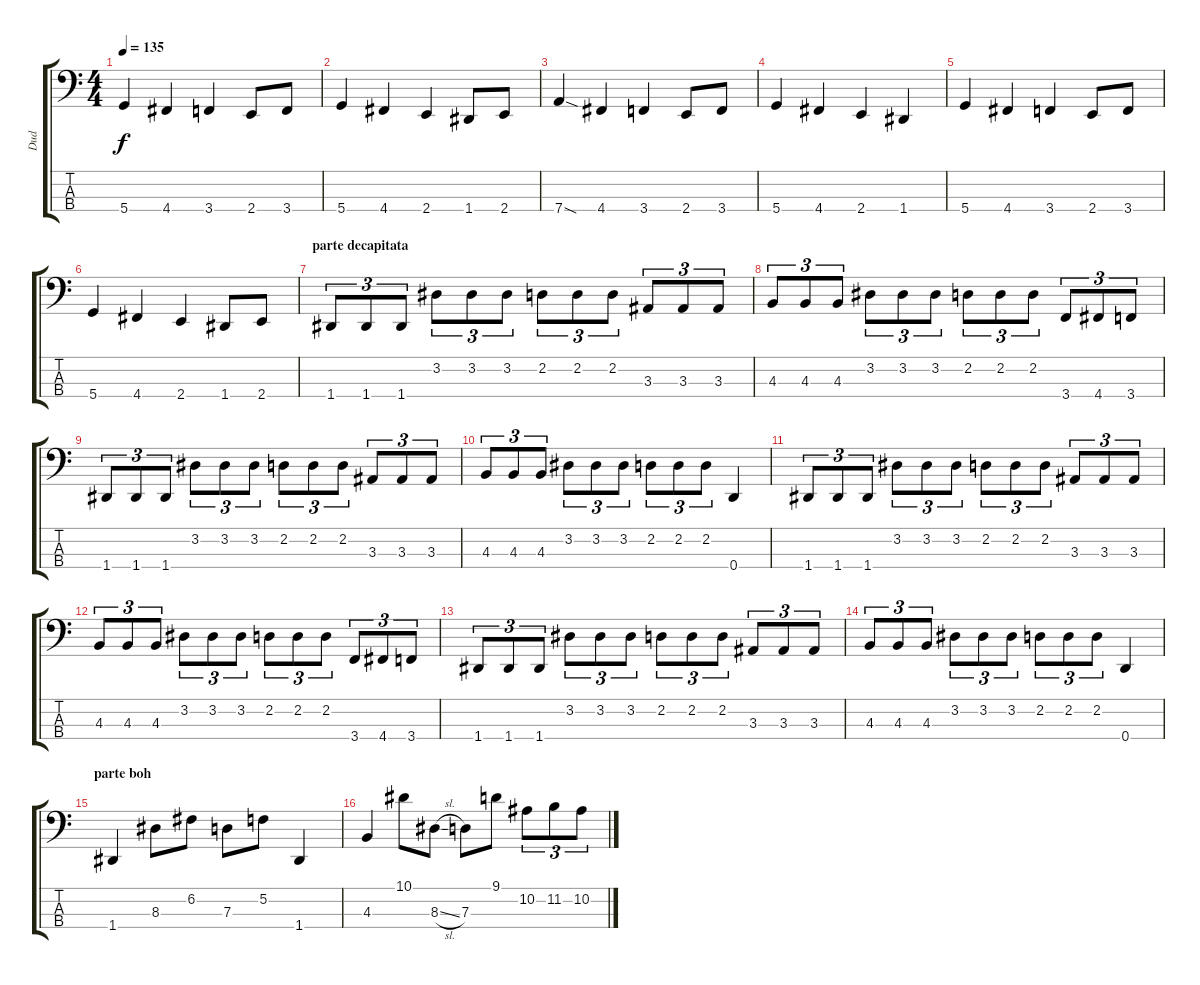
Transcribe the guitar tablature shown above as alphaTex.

\track ("Dud" "Dud") {instrument slapbass1}
\staff {score tabs}
\tuning (F2 C2 G1 D1) {hide}
\ts (4 4)
\tempo 135
\clef f4
\ks c
5.4.4{dy f} 4.4.4 3.4.4 2.4.8 3.4.8 |
5.4.4 4.4.4 2.4.4 1.4.8 2.4.8 |
7.4{sod}.4 4.4.4 3.4.4 2.4.8 3.4.8 |
5.4.4 4.4.4 2.4.4 1.4.4 |
5.4.4 4.4.4 3.4.4 2.4.8 3.4.8 |
5.4.4 4.4.4 2.4.4 1.4.8 2.4.8 |
\section ("" "parte decapitata")
1.4.8{tu (3 2)} 1.4.8{tu (3 2)} 1.4.8{tu (3 2)} 3.2.8{tu (3 2)} 3.2.8{tu (3 2)} 3.2.8{tu (3 2)} 2.2.8{tu (3 2)} 2.2.8{tu (3 2)} 2.2.8{tu (3 2)} 3.3.8{tu (3 2)} 3.3.8{tu (3 2)} 3.3.8{tu (3 2)} |
4.3.8{tu (3 2)} 4.3.8{tu (3 2)} 4.3.8{tu (3 2)} 3.2.8{tu (3 2)} 3.2.8{tu (3 2)} 3.2.8{tu (3 2)} 2.2.8{tu (3 2)} 2.2.8{tu (3 2)} 2.2.8{tu (3 2)} 3.4.8{tu (3 2)} 4.4.8{tu (3 2)} 3.4.8{tu (3 2)} |
1.4.8{tu (3 2)} 1.4.8{tu (3 2)} 1.4.8{tu (3 2)} 3.2.8{tu (3 2)} 3.2.8{tu (3 2)} 3.2.8{tu (3 2)} 2.2.8{tu (3 2)} 2.2.8{tu (3 2)} 2.2.8{tu (3 2)} 3.3.8{tu (3 2)} 3.3.8{tu (3 2)} 3.3.8{tu (3 2)} |
4.3.8{tu (3 2)} 4.3.8{tu (3 2)} 4.3.8{tu (3 2)} 3.2.8{tu (3 2)} 3.2.8{tu (3 2)} 3.2.8{tu (3 2)} 2.2.8{tu (3 2)} 2.2.8{tu (3 2)} 2.2.8{tu (3 2)} 0.4.4 |
1.4.8{tu (3 2)} 1.4.8{tu (3 2)} 1.4.8{tu (3 2)} 3.2.8{tu (3 2)} 3.2.8{tu (3 2)} 3.2.8{tu (3 2)} 2.2.8{tu (3 2)} 2.2.8{tu (3 2)} 2.2.8{tu (3 2)} 3.3.8{tu (3 2)} 3.3.8{tu (3 2)} 3.3.8{tu (3 2)} |
4.3.8{tu (3 2)} 4.3.8{tu (3 2)} 4.3.8{tu (3 2)} 3.2.8{tu (3 2)} 3.2.8{tu (3 2)} 3.2.8{tu (3 2)} 2.2.8{tu (3 2)} 2.2.8{tu (3 2)} 2.2.8{tu (3 2)} 3.4.8{tu (3 2)} 4.4.8{tu (3 2)} 3.4.8{tu (3 2)} |
1.4.8{tu (3 2)} 1.4.8{tu (3 2)} 1.4.8{tu (3 2)} 3.2.8{tu (3 2)} 3.2.8{tu (3 2)} 3.2.8{tu (3 2)} 2.2.8{tu (3 2)} 2.2.8{tu (3 2)} 2.2.8{tu (3 2)} 3.3.8{tu (3 2)} 3.3.8{tu (3 2)} 3.3.8{tu (3 2)} |
4.3.8{tu (3 2)} 4.3.8{tu (3 2)} 4.3.8{tu (3 2)} 3.2.8{tu (3 2)} 3.2.8{tu (3 2)} 3.2.8{tu (3 2)} 2.2.8{tu (3 2)} 2.2.8{tu (3 2)} 2.2.8{tu (3 2)} 0.4.4 |
\section ("" "parte boh")
1.4.4 8.3.8 6.2.8 7.3.8 5.2.8 1.4.4 |
4.3.4 10.1.8 8.3{sl}.8 7.3.8 9.1.8 10.2.8{tu (3 2)} 11.2.8{tu (3 2)} 10.2.8{tu (3 2)}
